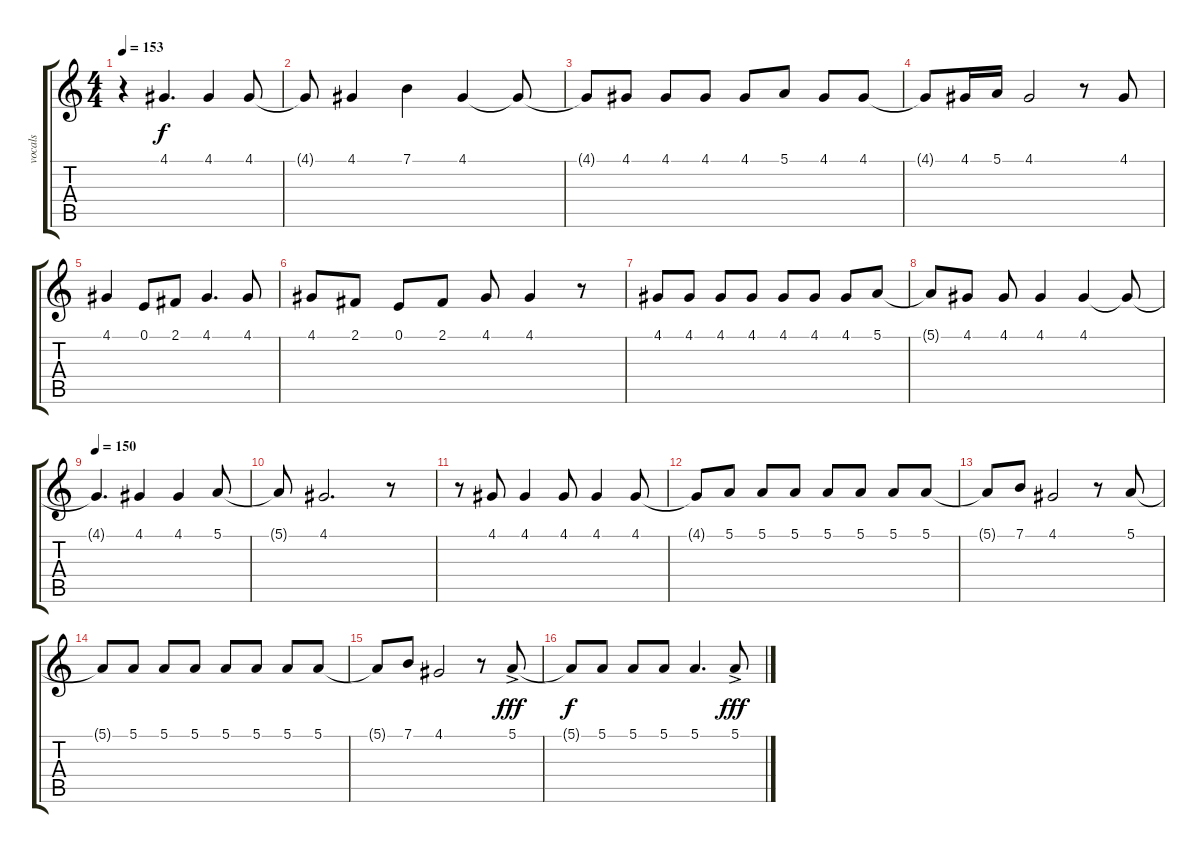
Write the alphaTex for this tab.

\track ("vocals" "vocals") {instrument voiceoohs}
\staff {score tabs}
\tuning (E4 B3 G3 D3 A2 E2) {hide}
\ts (4 4)
\tempo 153
\clef g2
\ks c
r.4{dy f} 4.1.4{d} 4.1.4 4.1.8 |
4.1{t}.8 4.1.4 7.1.4 4.1.4 4.1{t}.8 |
4.1{t}.8 4.1.8 4.1.8 4.1.8 4.1.8 5.1.8 4.1.8 4.1.8 |
4.1{t}.8 4.1.16 5.1.16 4.1.2 r.8 4.1.8 |
4.1.4 0.1.8 2.1.8 4.1.4{d} 4.1.8 |
4.1.8 2.1.8 0.1.8 2.1.8 4.1.8 4.1.4 r.8 |
4.1.8 4.1.8 4.1.8 4.1.8 4.1.8 4.1.8 4.1.8 5.1.8 |
5.1{t}.8 4.1.8 4.1.8 4.1.4 4.1.4 4.1{t}.8 |
\tempo 150
4.1{t}.4{d} 4.1.4 4.1.4 5.1.8 |
5.1{t}.8 4.1.2{d} r.8 |
r.8 4.1.8 4.1.4 4.1.8 4.1.4 4.1.8 |
4.1{t}.8 5.1.8 5.1.8 5.1.8 5.1.8 5.1.8 5.1.8 5.1.8 |
5.1{t}.8 7.1.8 4.1.2 r.8 5.1.8 |
5.1{t}.8 5.1.8 5.1.8 5.1.8 5.1.8 5.1.8 5.1.8 5.1.8 |
5.1{t}.8 7.1.8 4.1.2 r.8 5.1{ac}.8{dy fff} |
5.1{t}.8{dy f} 5.1.8 5.1.8 5.1.8 5.1.4{d} 5.1{ac}.8{dy fff}
